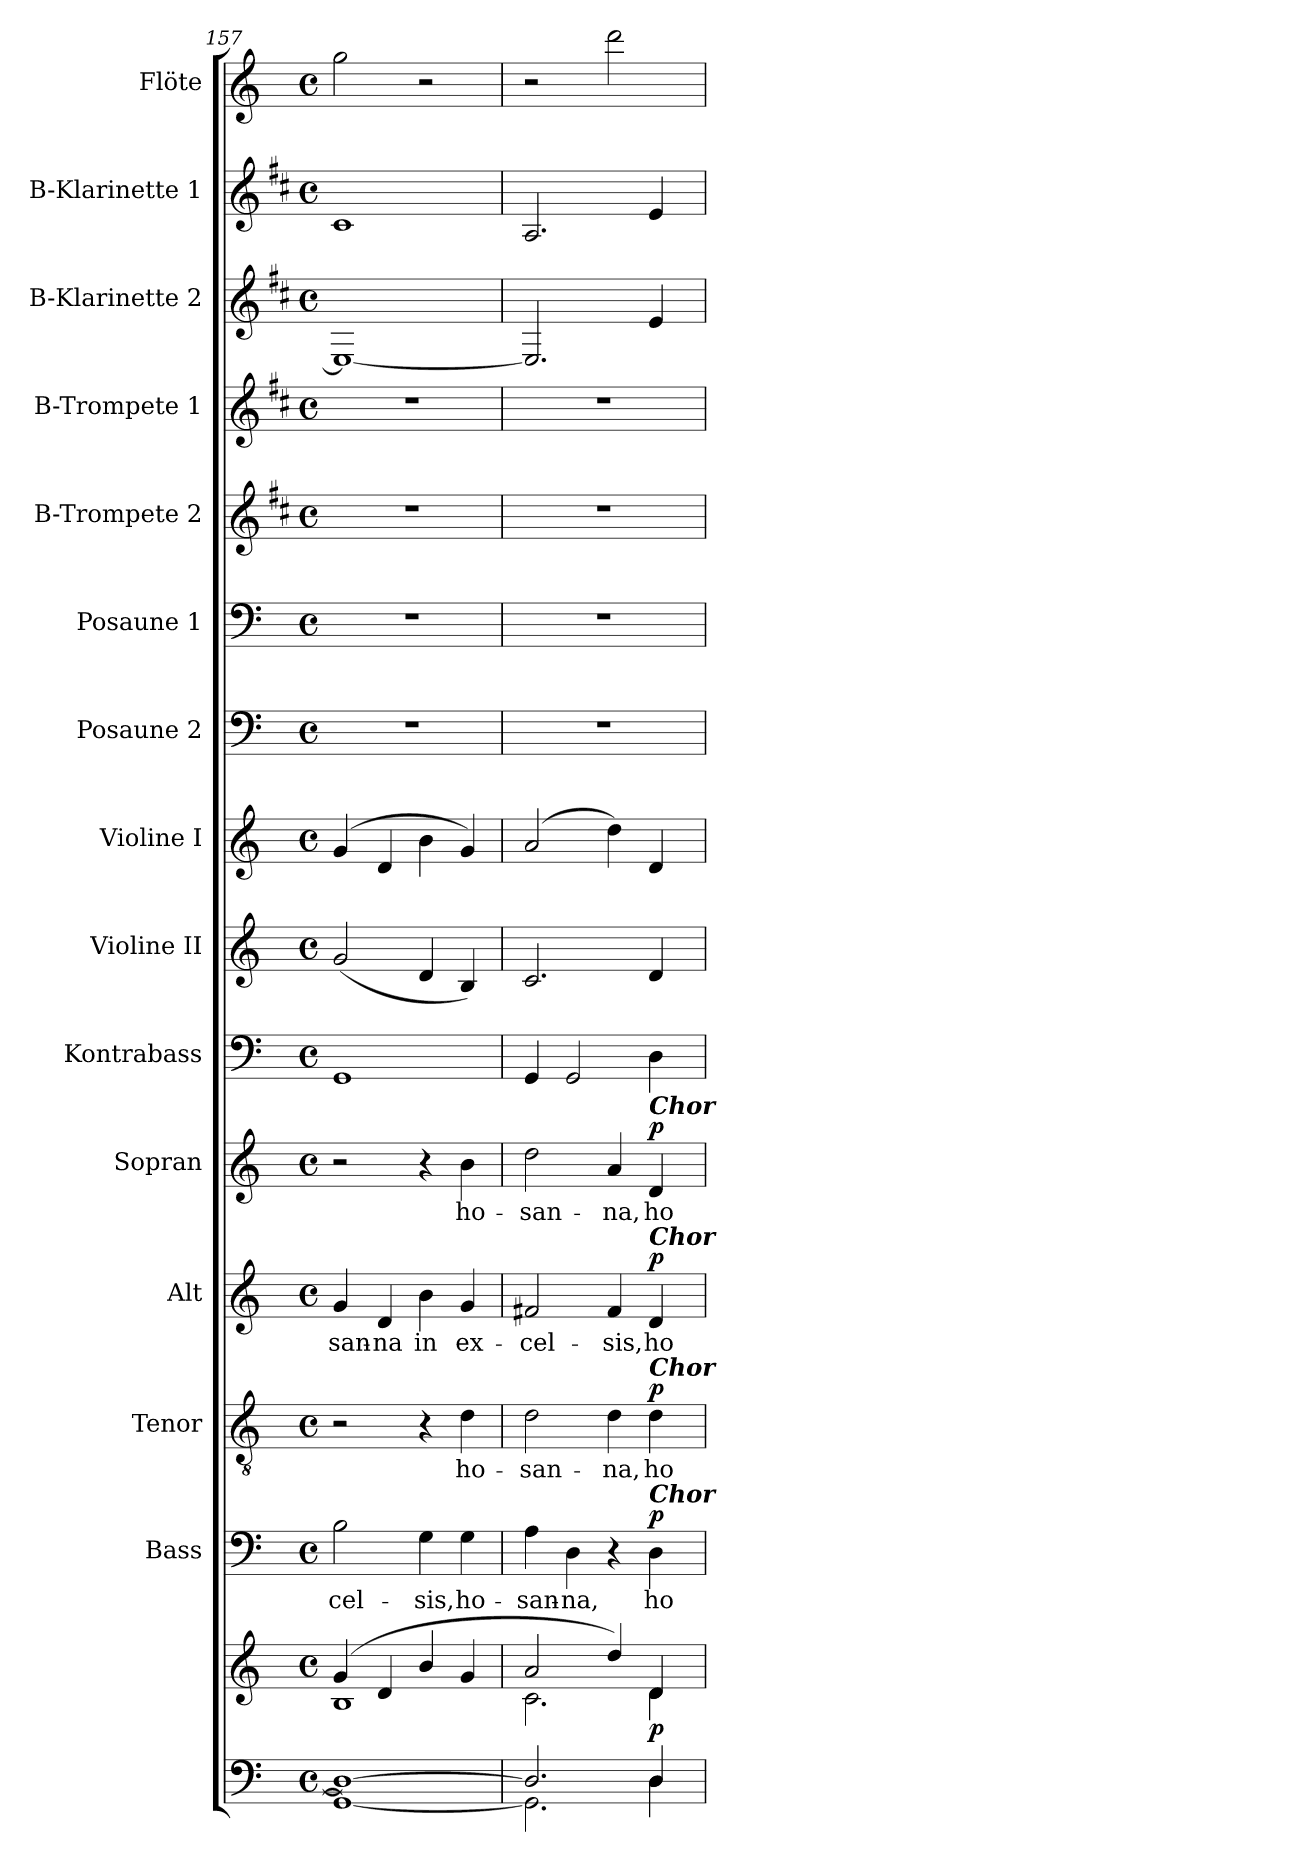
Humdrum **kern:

**kern	**kern	**dynam	**kern	**text	**dynam	**kern	**text	**dynam	**kern	**text	**dynam	**kern	**text	**dynam	**kern	**kern	**kern	**kern	**kern	**kern	**kern	**kern	**kern	**kern
*part15	*part15	*part15	*part14	*part14	*part14	*part13	*part13	*part13	*part12	*part12	*part12	*part11	*part11	*part11	*part10	*part9	*part8	*part7	*part6	*part5	*part4	*part3	*part2	*part1
*staff16	*staff15	*staff15/16	*staff14	*staff14	*staff14	*staff13	*staff13	*staff13	*staff12	*staff12	*staff12	*staff11	*staff11	*staff11	*staff10	*staff9	*staff8	*staff7	*staff6	*staff5	*staff4	*staff3	*staff2	*staff1
*	*	*	*I"Bass	*	*	*I"Tenor	*	*	*I"Alt	*	*	*I"Sopran	*	*	*I"Kontrabass	*I"Violine II	*I"Violine I	*I"Posaune 2	*I"Posaune 1	*I"B-Trompete 2	*I"B-Trompete 1	*I"B-Klarinette 2	*I"B-Klarinette 1	*I"Flöte
*	*	*	*I'B.	*	*	*I'T.	*	*	*I'A.	*	*	*I'S.	*	*	*I'Kb.	*I'Vl. II	*I'Vl. I	*I'Pos. 2	*I'Pos. 1	*I'B Trp. 2	*I'B Trp. 1	*I'B Kl. 2	*I'B Kl. 1	*I'Fl.
*clefF4	*clefG2	*	*clefF4	*	*	*clefGv2	*	*	*clefG2	*	*	*clefG2	*	*	*clefF4	*clefG2	*clefG2	*clefF4	*clefF4	*clefG2	*clefG2	*clefG2	*clefG2	*clefG2
*	*	*	*	*	*	*	*	*	*	*	*	*	*	*	*ITrd7c12	*	*	*	*	*ITrd1c2	*ITrd1c2	*ITrd1c2	*ITrd1c2	*
*k[]	*k[]	*	*k[]	*	*	*k[]	*	*	*k[]	*	*	*k[]	*	*	*k[]	*k[]	*k[]	*k[]	*k[]	*k[]	*k[]	*k[]	*k[]	*k[]
*C:	*C:	*	*C:	*	*	*C:	*	*	*C:	*	*	*C:	*	*	*C:	*C:	*C:	*C:	*C:	*C:	*C:	*C:	*C:	*C:
*M4/4	*M4/4	*	*M4/4	*	*	*M4/4	*	*	*M4/4	*	*	*M4/4	*	*	*M4/4	*M4/4	*M4/4	*M4/4	*M4/4	*M4/4	*M4/4	*M4/4	*M4/4	*M4/4
*met(c)	*met(c)	*	*met(c)	*	*	*met(c)	*	*	*met(c)	*	*	*met(c)	*	*	*met(c)	*met(c)	*met(c)	*met(c)	*met(c)	*met(c)	*met(c)	*met(c)	*met(c)	*met(c)
=157	=157	=157	=157	=157	=157	=157	=157	=157	=157	=157	=157	=157	=157	=157	=157	=157	=157	=157	=157	=157	=157	=157	=157	=157
*^	*^	*	*	*	*	*	*	*	*	*	*	*	*	*	*	*	*	*	*	*	*	*	*	*
!	!	!	!	!	!	!LO:LY:b	!	!	!	!	!	!LO:LY:b	!	!	!	!	!	!	!	!	!	!	!	!	!	!
1D_	1GG_	(4g/	1B	.	2B\	-cel-	.	2r	.	.	4g/	-san-	.	2r	.	.	1GGG	(<2g/	(4g/	1r	1r	1r	1r	1D_	1B	2gg\
!	!	!	!	!	!	!	!	!	!	!	!	!LO:LY:b	!	!	!	!	!	!	!	!	!	!	!	!	!	!
.	.	4d/	.	.	.	.	.	.	.	.	4d/	-na	.	.	.	.	.	.	4d/	.	.	.	.	.	.	.
!	!	!	!	!	!	!LO:LY:b	!	!	!	!	!	!LO:LY:b	!	!	!	!	!	!	!	!	!	!	!	!	!	!
.	.	4b/	.	.	4G\	-sis,	.	4r	.	.	4b\	in	.	4r	.	.	.	4d/	4b\	.	.	.	.	.	.	2r
!	!	!	!	!	!	!LO:LY:b	!	!	!LO:LY:b	!	!	!LO:LY:b	!	!	!LO:LY:b	!	!	!	!	!	!	!	!	!	!	!
.	.	4g/	.	.	4G\	ho-	.	4d\	ho-	.	4g/	ex-	.	4b\	ho-	.	.	4B/)	4g/)	.	.	.	.	.	.	.
=158	=158	=158	=158	=158	=158	=158	=158	=158	=158	=158	=158	=158	=158	=158	=158	=158	=158	=158	=158	=158	=158	=158	=158	=158	=158	=158
!	!	!	!	!	!	!LO:LY:b	!	!	!LO:LY:b	!	!	!LO:LY:b	!	!	!LO:LY:b	!	!	!	!	!	!	!	!	!	!	!
2.D/]	2.GG\]	2a/	2.c\	.	4A\	-san-	.	2d\	-san-	.	2f#X/	-cel-	.	2dd\	-san-	.	4GGG/	2.c/	(2a/	1r	1r	1r	1r	2.D/]	2.G/	2r
!	!	!	!	!	!	!LO:LY:b	!	!	!	!	!	!	!	!	!	!	!	!	!	!	!	!	!	!	!	!
.	.	.	.	.	4D\	-na,	.	.	.	.	.	.	.	.	.	.	2GGG/	.	.	.	.	.	.	.	.	.
!	!	!	!	!	!	!	!	!	!LO:LY:b	!	!	!LO:LY:b	!	!	!LO:LY:b	!	!	!	!	!	!	!	!	!	!	!
.	.	4dd/)	.	.	4r	.	.	4d\	-na,	.	4f#/	-sis,	.	4a/	-na,	.	.	.	4dd\)	.	.	.	.	.	.	2ddd\
!	!	!	!	!	!	!	!	!	!	!	!	!	!	!LO:TX:a:Bi:t=Chor	!	!	!	!	!	!	!	!	!	!	!	!
!	!	!	!	!	!	!	!	!	!	!	!LO:TX:a:Bi:t=Chor	!	!	!	!	!	!	!	!	!	!	!	!	!	!	!
!	!	!	!	!	!	!	!	!LO:TX:a:Bi:t=Chor	!	!	!	!	!	!	!	!	!	!	!	!	!	!	!	!	!	!
!	!	!	!	!	!LO:TX:a:Bi:t=Chor	!	!	!	!	!	!	!	!	!	!	!	!	!	!	!	!	!	!	!	!	!
!	!	!	!	!LO:DY:b	!	!LO:LY:b	!LO:DY:a	!	!LO:LY:b	!LO:DY:a	!	!LO:LY:b	!LO:DY:a	!	!LO:LY:b	!LO:DY:a	!	!	!	!	!	!	!	!	!	!
4D/	4D\	4d/	4d\	p	4D\	ho-	p	4d\	ho-	p	4d/	ho-	p	4d/	ho-	p	4DD\	4d/	4d/	.	.	.	.	4d/	4d/	.
*v	*v	*	*	*	*	*	*	*	*	*	*	*	*	*	*	*	*	*	*	*	*	*	*	*	*	*
*	*v	*v	*	*	*	*	*	*	*	*	*	*	*	*	*	*	*	*	*	*	*	*	*	*	*
=	=	=	=	=	=	=	=	=	=	=	=	=	=	=	=	=	=	=	=	=	=	=	=	=
*-	*-	*-	*-	*-	*-	*-	*-	*-	*-	*-	*-	*-	*-	*-	*-	*-	*-	*-	*-	*-	*-	*-	*-	*-
